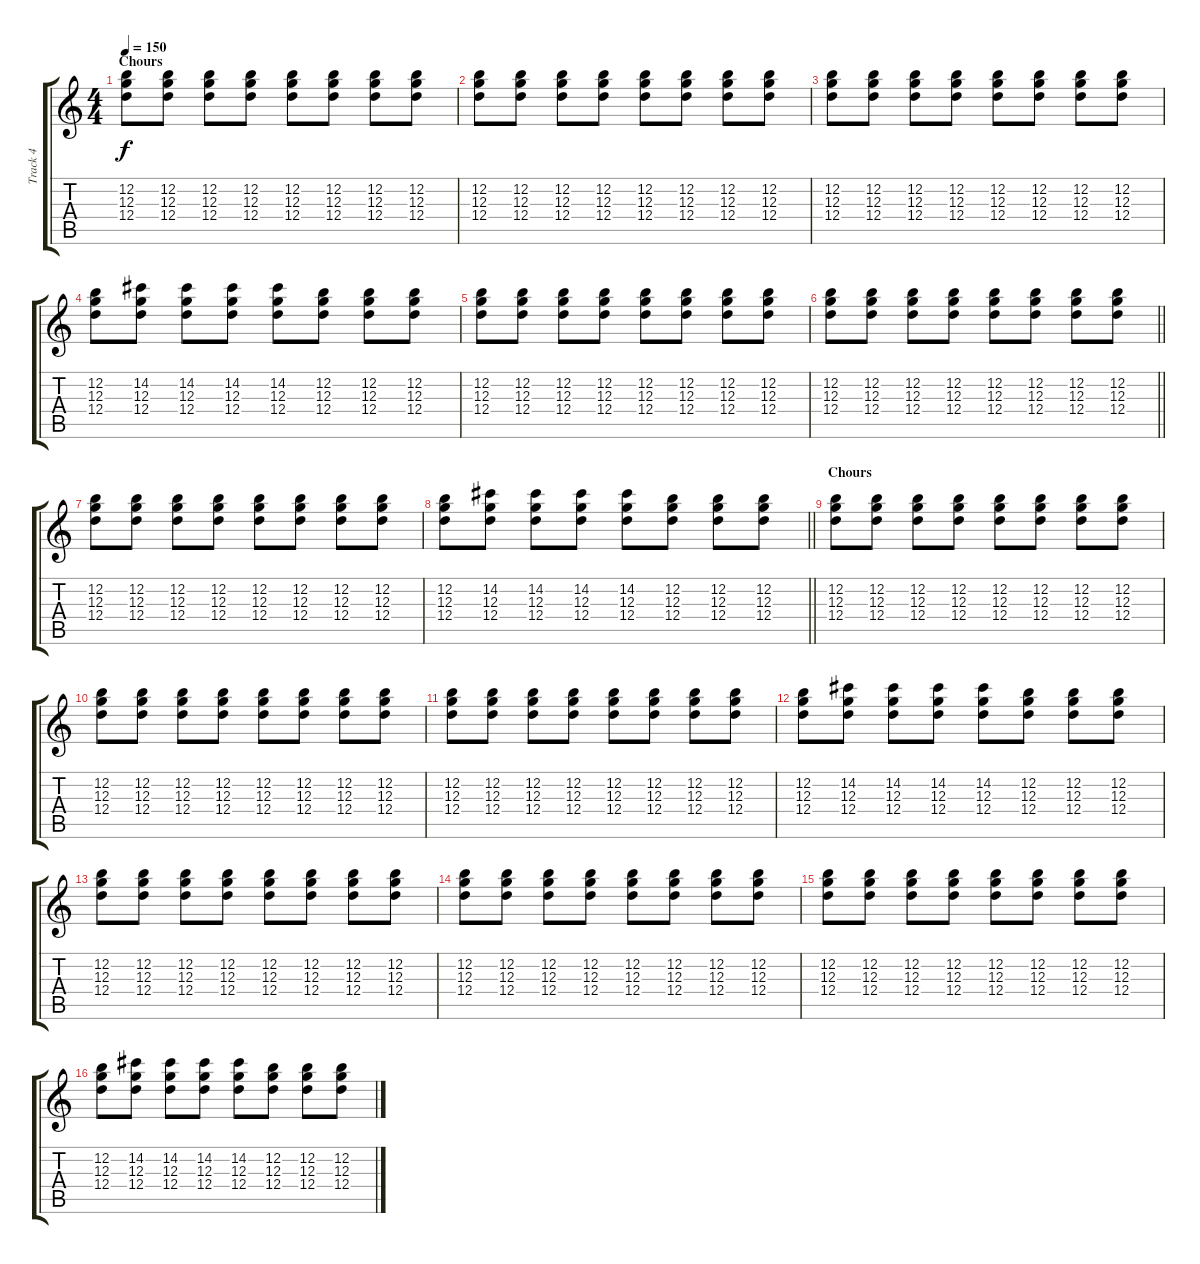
\track ("Track 4" "Track 4") {instrument overdrivenguitar}
\staff {score tabs}
\tuning (E4 B3 G3 D3 A2 E2) {hide}
\ts (4 4)
\section ("" "Chours")
\tempo 150
\clef g2
\ks c
(12.2 12.3 12.4).8{dy f} (12.2 12.3 12.4).8 (12.2 12.3 12.4).8 (12.2 12.3 12.4).8 (12.2 12.3 12.4).8 (12.2 12.3 12.4).8 (12.2 12.3 12.4).8 (12.2 12.3 12.4).8 |
(12.2 12.3 12.4).8 (12.2 12.3 12.4).8 (12.2 12.3 12.4).8 (12.2 12.3 12.4).8 (12.2 12.3 12.4).8 (12.2 12.3 12.4).8 (12.2 12.3 12.4).8 (12.2 12.3 12.4).8 |
(12.2 12.3 12.4).8 (12.2 12.3 12.4).8 (12.2 12.3 12.4).8 (12.2 12.3 12.4).8 (12.2 12.3 12.4).8 (12.2 12.3 12.4).8 (12.2 12.3 12.4).8 (12.2 12.3 12.4).8 |
(12.2 12.3 12.4).8 (14.2 12.3 12.4).8 (14.2 12.3 12.4).8 (14.2 12.3 12.4).8 (14.2 12.3 12.4).8 (12.2 12.3 12.4).8 (12.2 12.3 12.4).8 (12.2 12.3 12.4).8 |
(12.2 12.3 12.4).8 (12.2 12.3 12.4).8 (12.2 12.3 12.4).8 (12.2 12.3 12.4).8 (12.2 12.3 12.4).8 (12.2 12.3 12.4).8 (12.2 12.3 12.4).8 (12.2 12.3 12.4).8 |
\barLineRight lightlight
(12.2 12.3 12.4).8 (12.2 12.3 12.4).8 (12.2 12.3 12.4).8 (12.2 12.3 12.4).8 (12.2 12.3 12.4).8 (12.2 12.3 12.4).8 (12.2 12.3 12.4).8 (12.2 12.3 12.4).8 |
(12.2 12.3 12.4).8 (12.2 12.3 12.4).8 (12.2 12.3 12.4).8 (12.2 12.3 12.4).8 (12.2 12.3 12.4).8 (12.2 12.3 12.4).8 (12.2 12.3 12.4).8 (12.2 12.3 12.4).8 |
\barLineRight lightlight
(12.2 12.3 12.4).8 (14.2 12.3 12.4).8 (14.2 12.3 12.4).8 (14.2 12.3 12.4).8 (14.2 12.3 12.4).8 (12.2 12.3 12.4).8 (12.2 12.3 12.4).8 (12.2 12.3 12.4).8 |
\section ("" "Chours")
(12.2 12.3 12.4).8 (12.2 12.3 12.4).8 (12.2 12.3 12.4).8 (12.2 12.3 12.4).8 (12.2 12.3 12.4).8 (12.2 12.3 12.4).8 (12.2 12.3 12.4).8 (12.2 12.3 12.4).8 |
(12.2 12.3 12.4).8 (12.2 12.3 12.4).8 (12.2 12.3 12.4).8 (12.2 12.3 12.4).8 (12.2 12.3 12.4).8 (12.2 12.3 12.4).8 (12.2 12.3 12.4).8 (12.2 12.3 12.4).8 |
(12.2 12.3 12.4).8 (12.2 12.3 12.4).8 (12.2 12.3 12.4).8 (12.2 12.3 12.4).8 (12.2 12.3 12.4).8 (12.2 12.3 12.4).8 (12.2 12.3 12.4).8 (12.2 12.3 12.4).8 |
(12.2 12.3 12.4).8 (14.2 12.3 12.4).8 (14.2 12.3 12.4).8 (14.2 12.3 12.4).8 (14.2 12.3 12.4).8 (12.2 12.3 12.4).8 (12.2 12.3 12.4).8 (12.2 12.3 12.4).8 |
(12.2 12.3 12.4).8 (12.2 12.3 12.4).8 (12.2 12.3 12.4).8 (12.2 12.3 12.4).8 (12.2 12.3 12.4).8 (12.2 12.3 12.4).8 (12.2 12.3 12.4).8 (12.2 12.3 12.4).8 |
(12.2 12.3 12.4).8 (12.2 12.3 12.4).8 (12.2 12.3 12.4).8 (12.2 12.3 12.4).8 (12.2 12.3 12.4).8 (12.2 12.3 12.4).8 (12.2 12.3 12.4).8 (12.2 12.3 12.4).8 |
(12.2 12.3 12.4).8 (12.2 12.3 12.4).8 (12.2 12.3 12.4).8 (12.2 12.3 12.4).8 (12.2 12.3 12.4).8 (12.2 12.3 12.4).8 (12.2 12.3 12.4).8 (12.2 12.3 12.4).8 |
(12.2 12.3 12.4).8 (14.2 12.3 12.4).8 (14.2 12.3 12.4).8 (14.2 12.3 12.4).8 (14.2 12.3 12.4).8 (12.2 12.3 12.4).8 (12.2 12.3 12.4).8 (12.2 12.3 12.4).8
